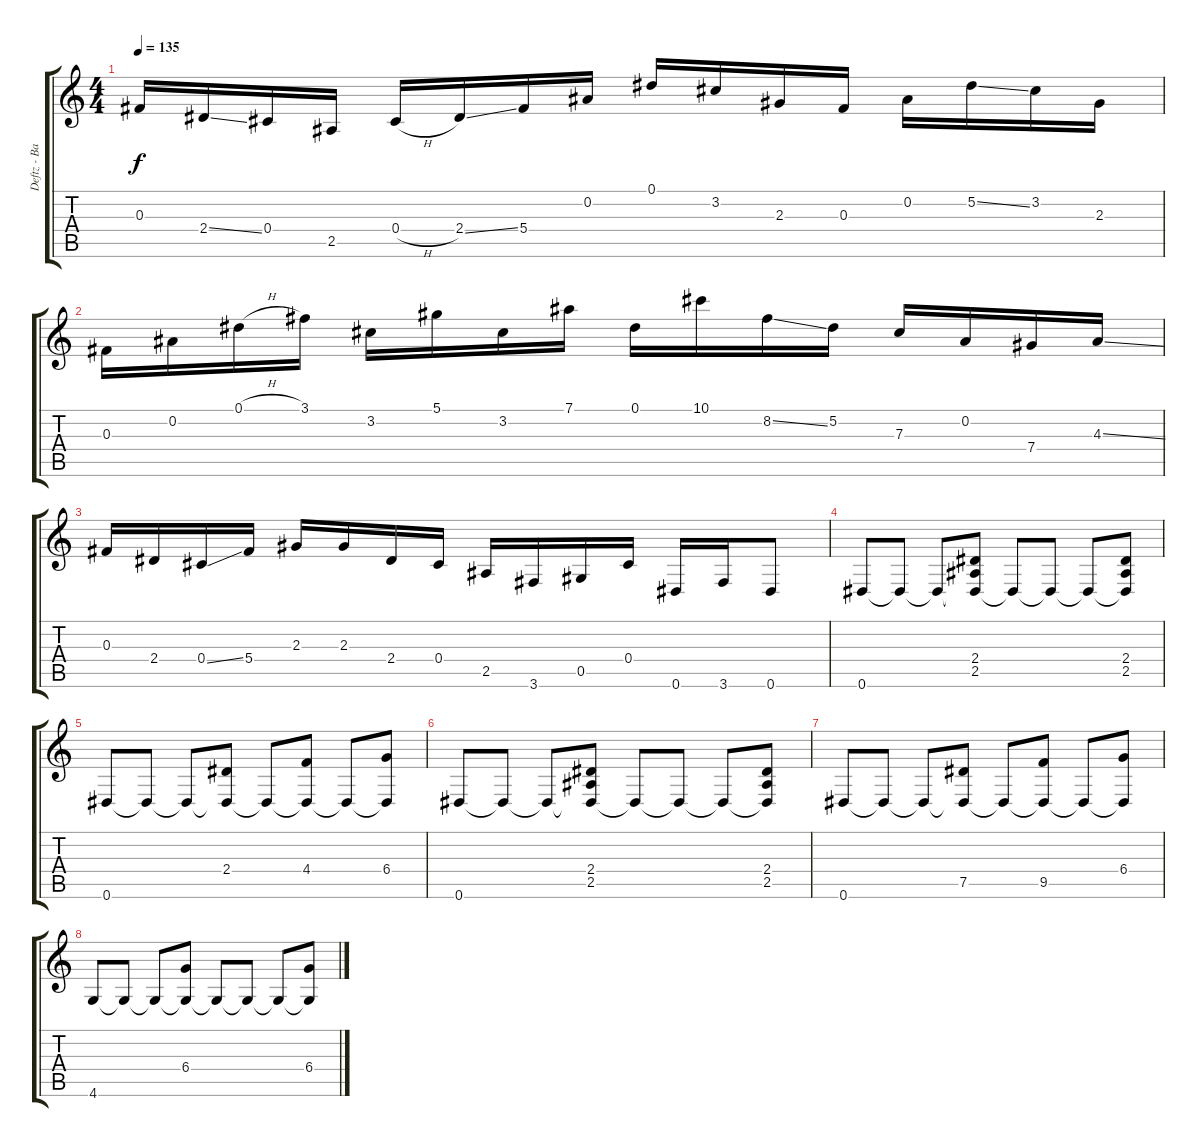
\track ("Deftz - Base" "Deftz - Ba") {instrument distortionguitar}
\staff {score tabs}
\tuning (Eb4 Bb3 Gb3 Db3 Ab2 Eb2) {hide}
\ts (4 4)
\tempo 135
\clef g2
\ks c
0.3.16{dy f} 2.4{ss}.16 0.4.16 2.5.16 0.4{h}.16 2.4{ss}.16 5.4.16 0.2.16 0.1.16 3.2.16 2.3.16 0.3.16 0.2.16 5.2{ss}.16 3.2.16 2.3.16 |
0.3.16 0.2.16 0.1{h}.16 3.1.16 3.2.16 5.1.16 3.2.16 7.1.16 0.1.16 10.1.16 8.2{ss}.16 5.2.16 7.3.16 0.2.16 7.4.16 4.3{ss}.16 |
0.3.16 2.4.16 0.4{ss}.16 5.4.16 2.3.16 2.3.16 2.4.16 0.4.16 2.5.16 3.6.16 0.5.16 0.4.16 0.6.16 3.6.16 0.6.8 |
0.6.8{volume 13 balance 8} 0.6{t}.8 0.6{t}.8 (2.4 2.5 0.6{t}).8 0.6{t}.8 0.6{t}.8 0.6{t}.8 (2.4 2.5 0.6{t}).8 |
0.6.8 0.6{t}.8 0.6{t}.8 (2.4 0.6{t}).8 0.6{t}.8 (4.4 0.6{t}).8 0.6{t}.8 (6.4 0.6{t}).8 |
0.6.8 0.6{t}.8 0.6{t}.8 (2.4 2.5 0.6{t}).8 0.6{t}.8 0.6{t}.8 0.6{t}.8 (2.4 2.5 0.6{t}).8 |
0.6.8 0.6{t}.8 0.6{t}.8 (7.5 0.6{t}).8 0.6{t}.8 (9.5 0.6{t}).8 0.6{t}.8 (6.4 0.6{t}).8 |
4.6.8 4.6{t}.8 4.6{t}.8 (6.4 4.6{t}).8 4.6{t}.8 4.6{t}.8 4.6{t}.8 (6.4 4.6{t}).8
